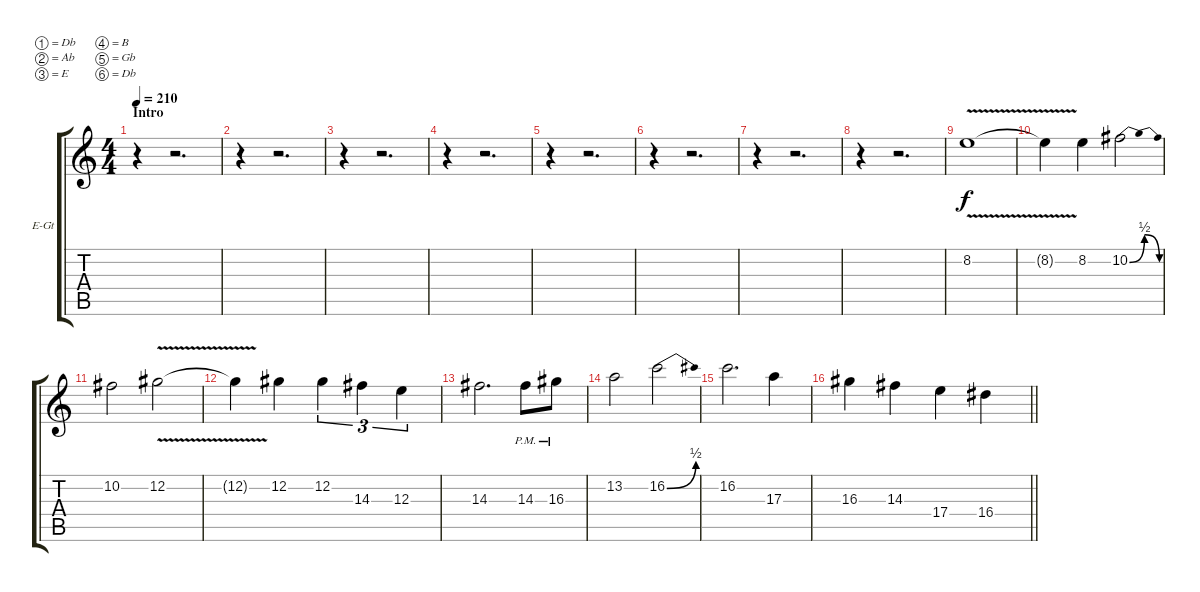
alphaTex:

\bracketExtendMode groupsimilarinstruments
\firstSystemTrackNameOrientation horizontal
\otherSystemsTrackNameOrientation horizontal
\track ("Lead 2 " "E-Gt") {instrument distortionguitar}
\staff {score tabs}
\tuning (Db4 Ab3 E3 B2 Gb2 Db2)
\ts (4 4)
\beaming (8 2 2 2 2)
\section ("" "Intro")
\tempo 210
\clef g2
\ks c
r.4{dy f instrument distortionguitar} r.2{d} |
r.4 r.2{d} |
r.4 r.2{d} |
r.4 r.2{d} |
r.4 r.2{d} |
r.4 r.2{d} |
r.4 r.2{d} |
r.4 r.2{d} |
8.2{v}.1 |
8.2{v t}.4 8.2.4 10.2{be (bendrelease 0 0 30 2 30 2 60 0)}.2 |
10.2.2 12.2{v}.2 |
12.2{v t}.4 12.2.4 12.2.4{tu (3 2)} 14.3.4{tu (3 2)} 12.3.4{tu (3 2)} |
14.3.2{d} 14.3{pm}.8 16.3{pm}.8 |
13.2.2 16.2{be (bend 0 0 60 2)}.2 |
16.2.2{d} 17.3.4 |
\barLineRight lightlight
16.3.4 14.3.4 17.4.4 16.4.4
